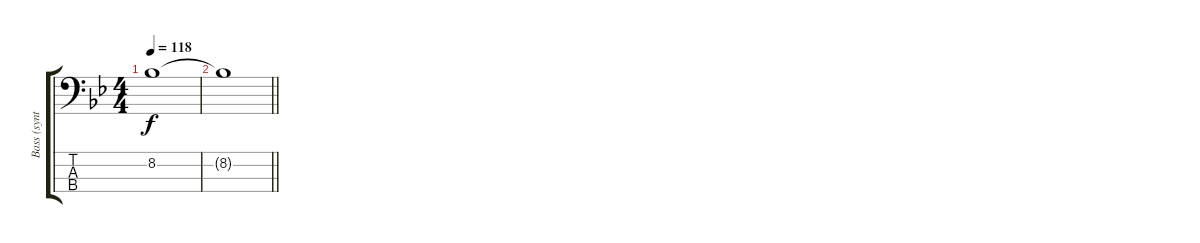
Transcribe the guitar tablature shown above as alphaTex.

\track ("Bass (synth rhythm)" "Bass (synt") {instrument electricbasspick}
\staff {score tabs}
\tuning (G2 D2 A1 E1) {hide}
\ts (4 4)
\tempo 118
\clef f4
\ks bb
8.2{t}.1{dy f} |
\barLineRight lightlight
8.2{t}.1
